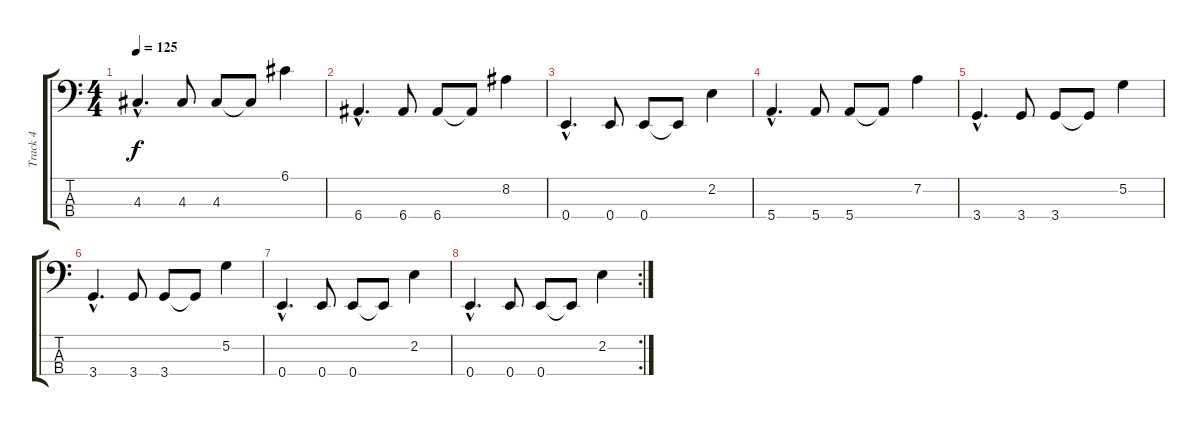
\track ("Track 4" "Track 4") {instrument electricbassfinger}
\staff {score tabs}
\tuning (G2 D2 A1 E1) {hide}
\ts (4 4)
\tempo 125
\clef f4
\ks c
4.3{hac}.4{d dy f} 4.3.8 4.3.8 4.3{t}.8 6.1.4 |
6.4{hac}.4{d} 6.4.8 6.4.8 6.4{t}.8 8.2.4 |
0.4{hac}.4{d} 0.4.8 0.4.8 0.4{t}.8 2.2.4 |
5.4{hac}.4{d} 5.4.8 5.4.8 5.4{t}.8 7.2.4 |
3.4{hac}.4{d} 3.4.8 3.4.8 3.4{t}.8 5.2.4 |
3.4{hac}.4{d} 3.4.8 3.4.8 3.4{t}.8 5.2.4 |
0.4{hac}.4{d} 0.4.8 0.4.8 0.4{t}.8 2.2.4 |
\rc 2
0.4{hac}.4{d} 0.4.8 0.4.8 0.4{t}.8 2.2.4
